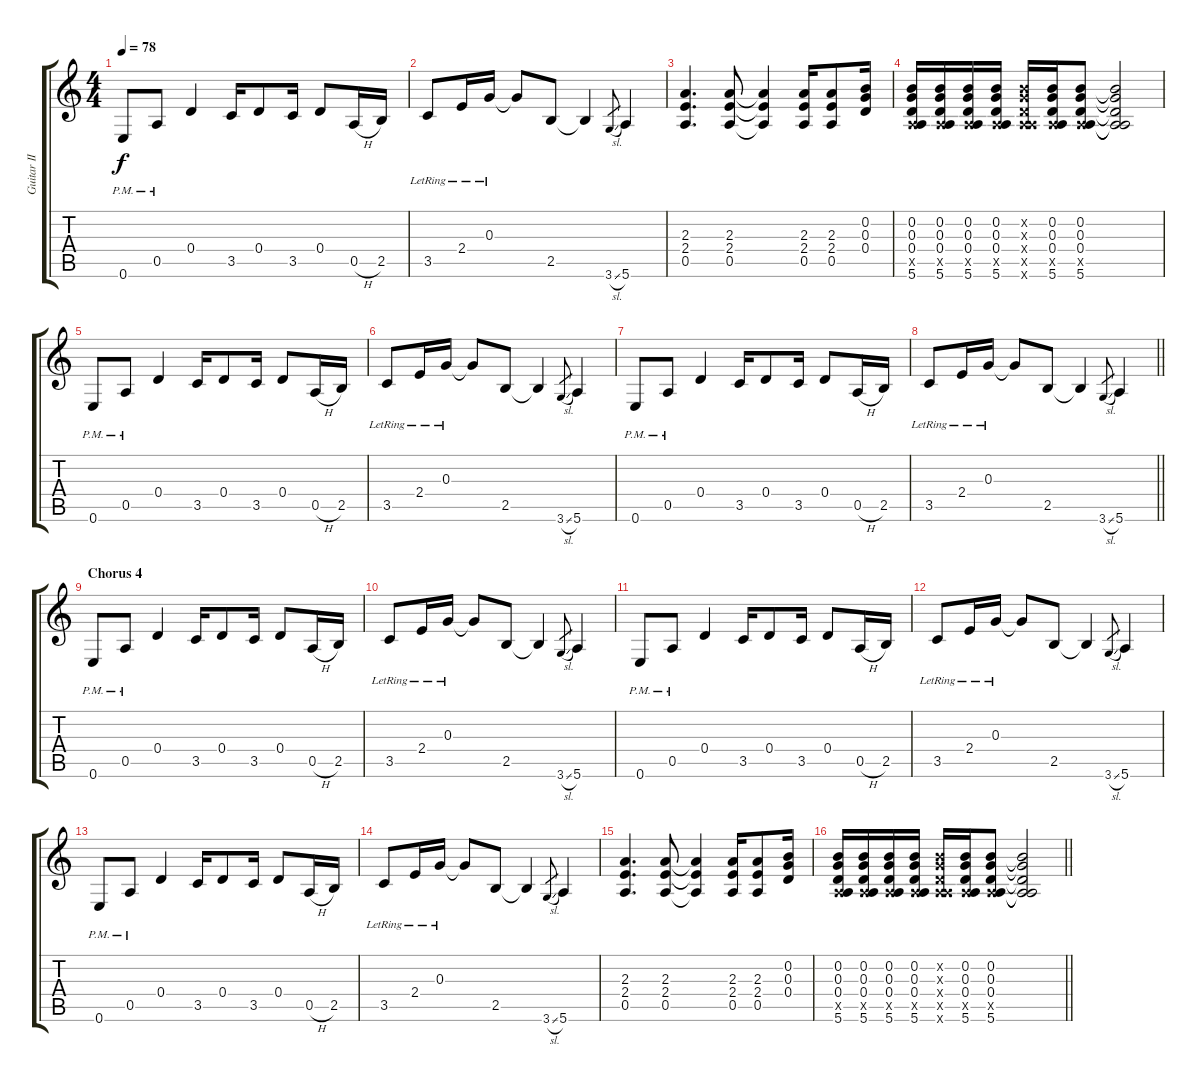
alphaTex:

\track ("Guitar II" "Guitar II") {instrument electricguitarclean}
\staff {score tabs}
\tuning (E4 B3 G3 D3 A2 E2) {hide}
\ts (4 4)
\tempo 78
\clef g2
\ks c
0.6{pm}.8{dy f} 0.5{pm}.8 0.4.4 3.5.16 0.4.8 3.5.16 0.4.8 0.5{h}.16 2.5.16 |
3.5{lr}.8 2.4{lr}.16 0.3{lr}.16 0.3{t}.8 2.5.8 2.5{t}.4 3.6{sl}.8{gr} 5.6.4 |
(2.3 2.4 0.5).4{d} (2.3 2.4 0.5).8 (2.3{t} 2.4{t} 0.5{t}).4 (2.3 2.4 0.5).16 (2.3 2.4 0.5).8 (0.2 0.3 0.4).16 |
(0.2 0.3 0.4 0.5{x} 5.6).16 (0.2 0.3 0.4 0.5{x} 5.6).16 (0.2 0.3 0.4 0.5{x} 5.6).16 (0.2 0.3 0.4 0.5{x} 5.6).16 (0.2{x} 0.3{x} 0.4{x} 0.5{x} 5.6{x}).16 (0.2 0.3 0.4 0.5{x} 5.6).16 (0.2 0.3 0.4 0.5{x} 5.6).8 (0.2{t} 0.3{t} 0.4{t} 0.5{t} 5.6{t}).2 |
0.6{pm}.8 0.5{pm}.8 0.4.4 3.5.16 0.4.8 3.5.16 0.4.8 0.5{h}.16 2.5.16 |
3.5{lr}.8 2.4{lr}.16 0.3{lr}.16 0.3{t}.8 2.5.8 2.5{t}.4 3.6{sl}.8{gr} 5.6.4 |
0.6{pm}.8 0.5{pm}.8 0.4.4 3.5.16 0.4.8 3.5.16 0.4.8 0.5{h}.16 2.5.16 |
\barLineRight lightlight
3.5{lr}.8 2.4{lr}.16 0.3{lr}.16 0.3{t}.8 2.5.8 2.5{t}.4 3.6{sl}.8{gr} 5.6.4 |
\section ("" "Chorus 4")
0.6{pm}.8 0.5{pm}.8 0.4.4 3.5.16 0.4.8 3.5.16 0.4.8 0.5{h}.16 2.5.16 |
3.5{lr}.8 2.4{lr}.16 0.3{lr}.16 0.3{t}.8 2.5.8 2.5{t}.4 3.6{sl}.8{gr} 5.6.4 |
0.6{pm}.8 0.5{pm}.8 0.4.4 3.5.16 0.4.8 3.5.16 0.4.8 0.5{h}.16 2.5.16 |
3.5{lr}.8 2.4{lr}.16 0.3{lr}.16 0.3{t}.8 2.5.8 2.5{t}.4 3.6{sl}.8{gr} 5.6.4 |
0.6{pm}.8 0.5{pm}.8 0.4.4 3.5.16 0.4.8 3.5.16 0.4.8 0.5{h}.16 2.5.16 |
3.5{lr}.8 2.4{lr}.16 0.3{lr}.16 0.3{t}.8 2.5.8 2.5{t}.4 3.6{sl}.8{gr} 5.6.4 |
(2.3 2.4 0.5).4{d} (2.3 2.4 0.5).8 (2.3{t} 2.4{t} 0.5{t}).4 (2.3 2.4 0.5).16 (2.3 2.4 0.5).8 (0.2 0.3 0.4).16 |
\barLineRight lightlight
(0.2 0.3 0.4 0.5{x} 5.6).16 (0.2 0.3 0.4 0.5{x} 5.6).16 (0.2 0.3 0.4 0.5{x} 5.6).16 (0.2 0.3 0.4 0.5{x} 5.6).16 (0.2{x} 0.3{x} 0.4{x} 0.5{x} 5.6{x}).16 (0.2 0.3 0.4 0.5{x} 5.6).16 (0.2 0.3 0.4 0.5{x} 5.6).8 (0.2{t} 0.3{t} 0.4{t} 0.5{t} 5.6{t}).2
